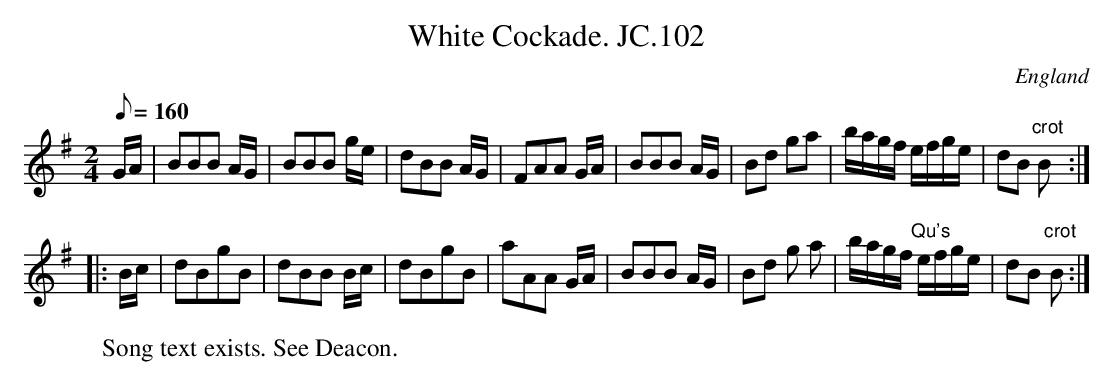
X:1
T:White Cockade. JC.102
M:2/4
L:1/8
Q:160
O:England
K:G
G/A/|BBB A/G/|BBB g/e/|dBB A/G/|FAA G/A/|BBB A/G/|Bd ga|
b/a/g/f/ e/f/g/e/|dB "crot"B:|!
|:B/c/|dBgB|dBB B/c/|dBgB|aAA G/A/|
BBB A/G/|Bd g a|b/a/g/f/ "Qu's"e/f/g/e/|dB "crot"B:|]
W:Song text exists. See Deacon.
